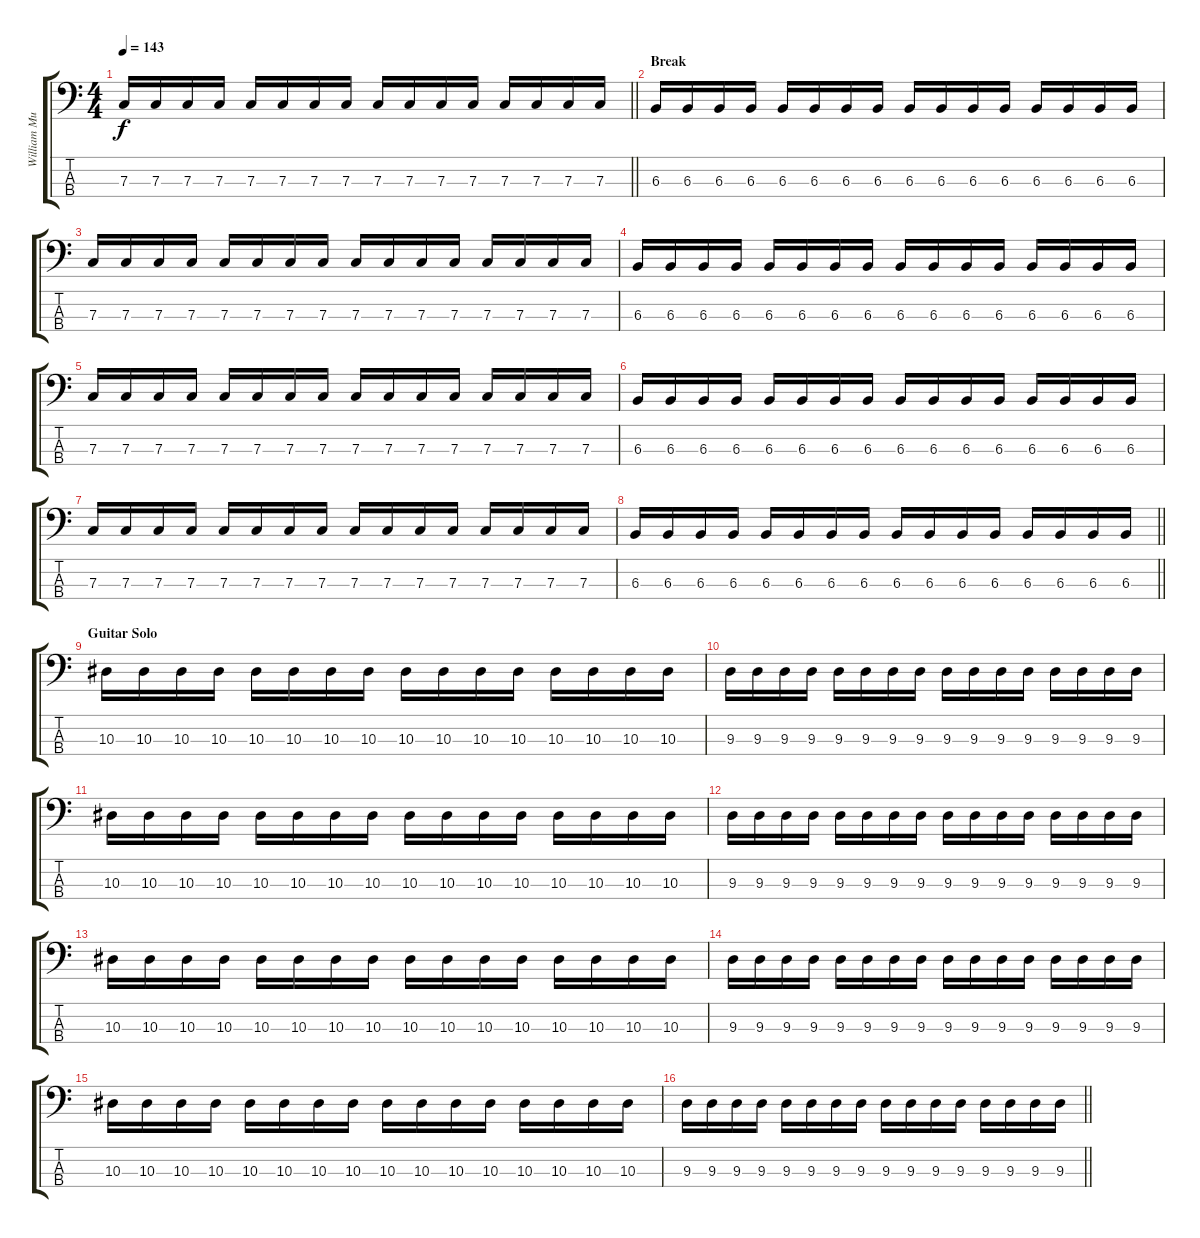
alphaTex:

\track ("William Murderface (Bass)" "William Mu") {instrument electricbasspick}
\staff {score tabs}
\tuning (Eb2 Bb1 F1 C1) {hide}
\ts (4 4)
\tempo 143
\clef f4
\barLineRight lightlight
\ks c
7.3.16{dy f} 7.3.16 7.3.16 7.3.16 7.3.16 7.3.16 7.3.16 7.3.16 7.3.16 7.3.16 7.3.16 7.3.16 7.3.16 7.3.16 7.3.16 7.3.16 |
\section ("" "Break")
6.3.16 6.3.16 6.3.16 6.3.16 6.3.16 6.3.16 6.3.16 6.3.16 6.3.16 6.3.16 6.3.16 6.3.16 6.3.16 6.3.16 6.3.16 6.3.16 |
7.3.16 7.3.16 7.3.16 7.3.16 7.3.16 7.3.16 7.3.16 7.3.16 7.3.16 7.3.16 7.3.16 7.3.16 7.3.16 7.3.16 7.3.16 7.3.16 |
6.3.16 6.3.16 6.3.16 6.3.16 6.3.16 6.3.16 6.3.16 6.3.16 6.3.16 6.3.16 6.3.16 6.3.16 6.3.16 6.3.16 6.3.16 6.3.16 |
7.3.16 7.3.16 7.3.16 7.3.16 7.3.16 7.3.16 7.3.16 7.3.16 7.3.16 7.3.16 7.3.16 7.3.16 7.3.16 7.3.16 7.3.16 7.3.16 |
6.3.16 6.3.16 6.3.16 6.3.16 6.3.16 6.3.16 6.3.16 6.3.16 6.3.16 6.3.16 6.3.16 6.3.16 6.3.16 6.3.16 6.3.16 6.3.16 |
7.3.16 7.3.16 7.3.16 7.3.16 7.3.16 7.3.16 7.3.16 7.3.16 7.3.16 7.3.16 7.3.16 7.3.16 7.3.16 7.3.16 7.3.16 7.3.16 |
\barLineRight lightlight
6.3.16 6.3.16 6.3.16 6.3.16 6.3.16 6.3.16 6.3.16 6.3.16 6.3.16 6.3.16 6.3.16 6.3.16 6.3.16 6.3.16 6.3.16 6.3.16 |
\section ("" "Guitar Solo")
10.3.16 10.3.16 10.3.16 10.3.16 10.3.16 10.3.16 10.3.16 10.3.16 10.3.16 10.3.16 10.3.16 10.3.16 10.3.16 10.3.16 10.3.16 10.3.16 |
9.3.16 9.3.16 9.3.16 9.3.16 9.3.16 9.3.16 9.3.16 9.3.16 9.3.16 9.3.16 9.3.16 9.3.16 9.3.16 9.3.16 9.3.16 9.3.16 |
10.3.16 10.3.16 10.3.16 10.3.16 10.3.16 10.3.16 10.3.16 10.3.16 10.3.16 10.3.16 10.3.16 10.3.16 10.3.16 10.3.16 10.3.16 10.3.16 |
9.3.16 9.3.16 9.3.16 9.3.16 9.3.16 9.3.16 9.3.16 9.3.16 9.3.16 9.3.16 9.3.16 9.3.16 9.3.16 9.3.16 9.3.16 9.3.16 |
10.3.16 10.3.16 10.3.16 10.3.16 10.3.16 10.3.16 10.3.16 10.3.16 10.3.16 10.3.16 10.3.16 10.3.16 10.3.16 10.3.16 10.3.16 10.3.16 |
9.3.16 9.3.16 9.3.16 9.3.16 9.3.16 9.3.16 9.3.16 9.3.16 9.3.16 9.3.16 9.3.16 9.3.16 9.3.16 9.3.16 9.3.16 9.3.16 |
10.3.16 10.3.16 10.3.16 10.3.16 10.3.16 10.3.16 10.3.16 10.3.16 10.3.16 10.3.16 10.3.16 10.3.16 10.3.16 10.3.16 10.3.16 10.3.16 |
\barLineRight lightlight
9.3.16 9.3.16 9.3.16 9.3.16 9.3.16 9.3.16 9.3.16 9.3.16 9.3.16 9.3.16 9.3.16 9.3.16 9.3.16 9.3.16 9.3.16 9.3.16
